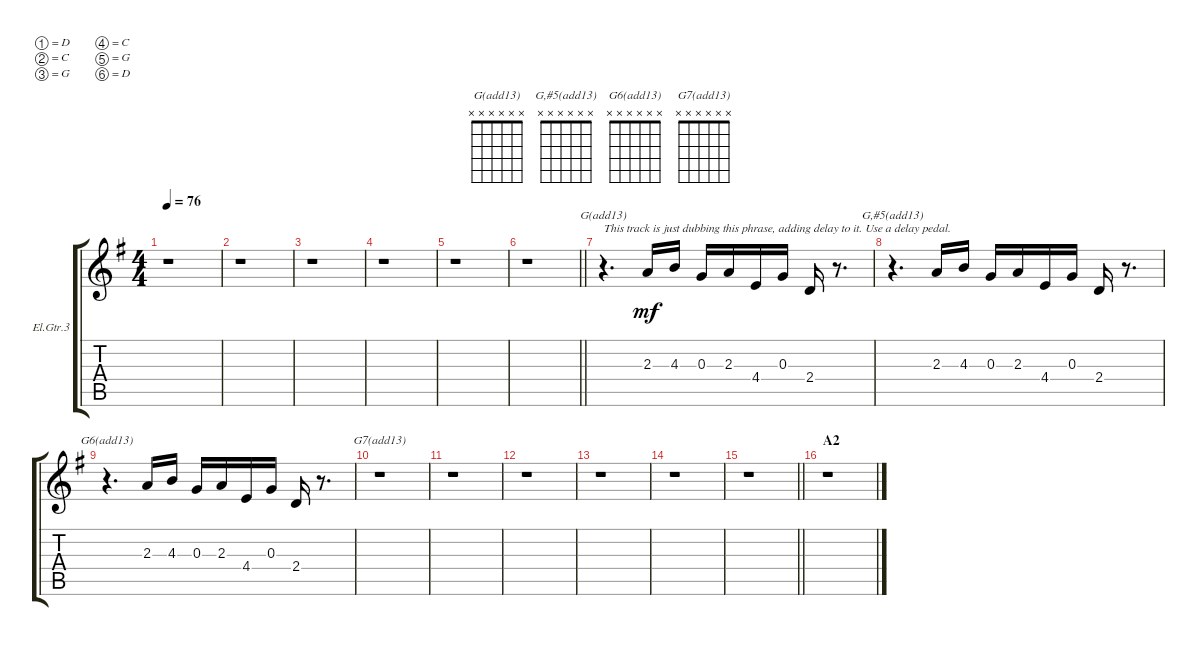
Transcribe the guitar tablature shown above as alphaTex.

\bracketExtendMode groupsimilarinstruments
\firstSystemTrackNameOrientation horizontal
\otherSystemsTrackNameOrientation horizontal
\track ("Electric guitar, delays" "El.Gtr.3") {instrument overdrivenguitar}
\staff {score tabs}
\tuning (D4 C4 G3 C3 G2 D2)
\chord ("G(add13)" x x x x x x)
\chord ("G,#5(add13)" x x x x x x)
\chord ("G6(add13)" x x x x x x)
\chord ("G7(add13)" x x x x x x)
\ts (4 4)
\tempo 76
\clef g2
\ks g
r.1{dy mf} |
r.1 |
r.1 |
r.1 |
r.1 |
\barLineRight lightlight
r.1 |
\section ("" "")
r.4{d ch "G(add13)" txt "This track is just dubbing this phrase, adding delay to it. Use a delay pedal."} 2.3.16 4.3.16 0.3.16 2.3.16 4.4.16 0.3.16 2.4.16 r.8{d} |
r.4{d ch "G,#5(add13)"} 2.3.16 4.3.16 0.3.16 2.3.16 4.4.16 0.3.16 2.4.16 r.8{d} |
r.4{d ch "G6(add13)"} 2.3.16 4.3.16 0.3.16 2.3.16 4.4.16 0.3.16 2.4.16 r.8{d} |
r.1{ch "G7(add13)"} |
r.1 |
r.1 |
r.1 |
r.1 |
\barLineRight lightlight
r.1 |
\section ("" "A2")
r.1
